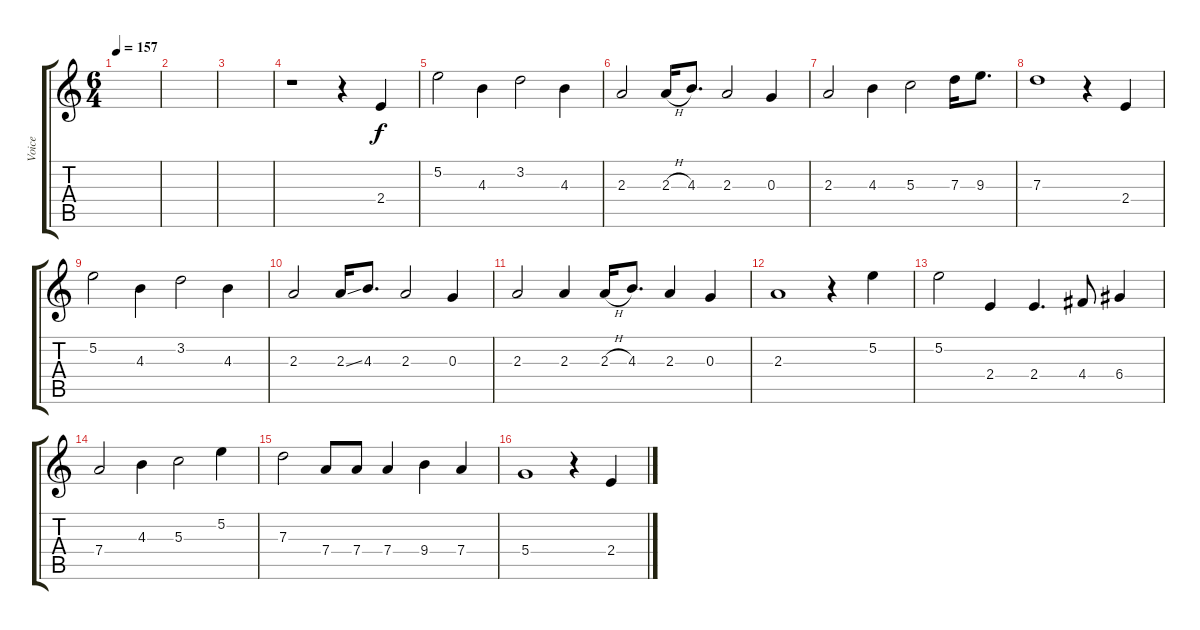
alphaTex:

\track ("Voice" "Voice") {instrument acousticguitarsteel}
\staff {score tabs}
\tuning (E4 B3 G3 D3 A2 E2) {hide}
\ts (6 4)
\tempo 157
\clef g2
\ks c
|
|
|
r.1 r.4 2.4.4 |
5.2.2 4.3.4 3.2.2 4.3.4 |
2.3.2 2.3{h}.16 4.3.8{d} 2.3.2 0.3.4 |
2.3.2 4.3.4 5.3.2 7.3.16 9.3.8{d} |
7.3.1 r.4 2.4.4 |
5.2.2 4.3.4 3.2.2 4.3.4 |
2.3.2 2.3{ss}.16 4.3.8{d} 2.3.2 0.3.4 |
2.3.2 2.3.4 2.3{h}.16 4.3.8{d} 2.3.4 0.3.4 |
2.3.1 r.4 5.2.4 |
5.2.2 2.4.4 2.4.4{d} 4.4.8 6.4.4 |
7.4.2 4.3.4 5.3.2 5.2.4 |
7.3.2 7.4.8 7.4.8 7.4.4 9.4.4 7.4.4 |
5.4.1 r.4 2.4.4
